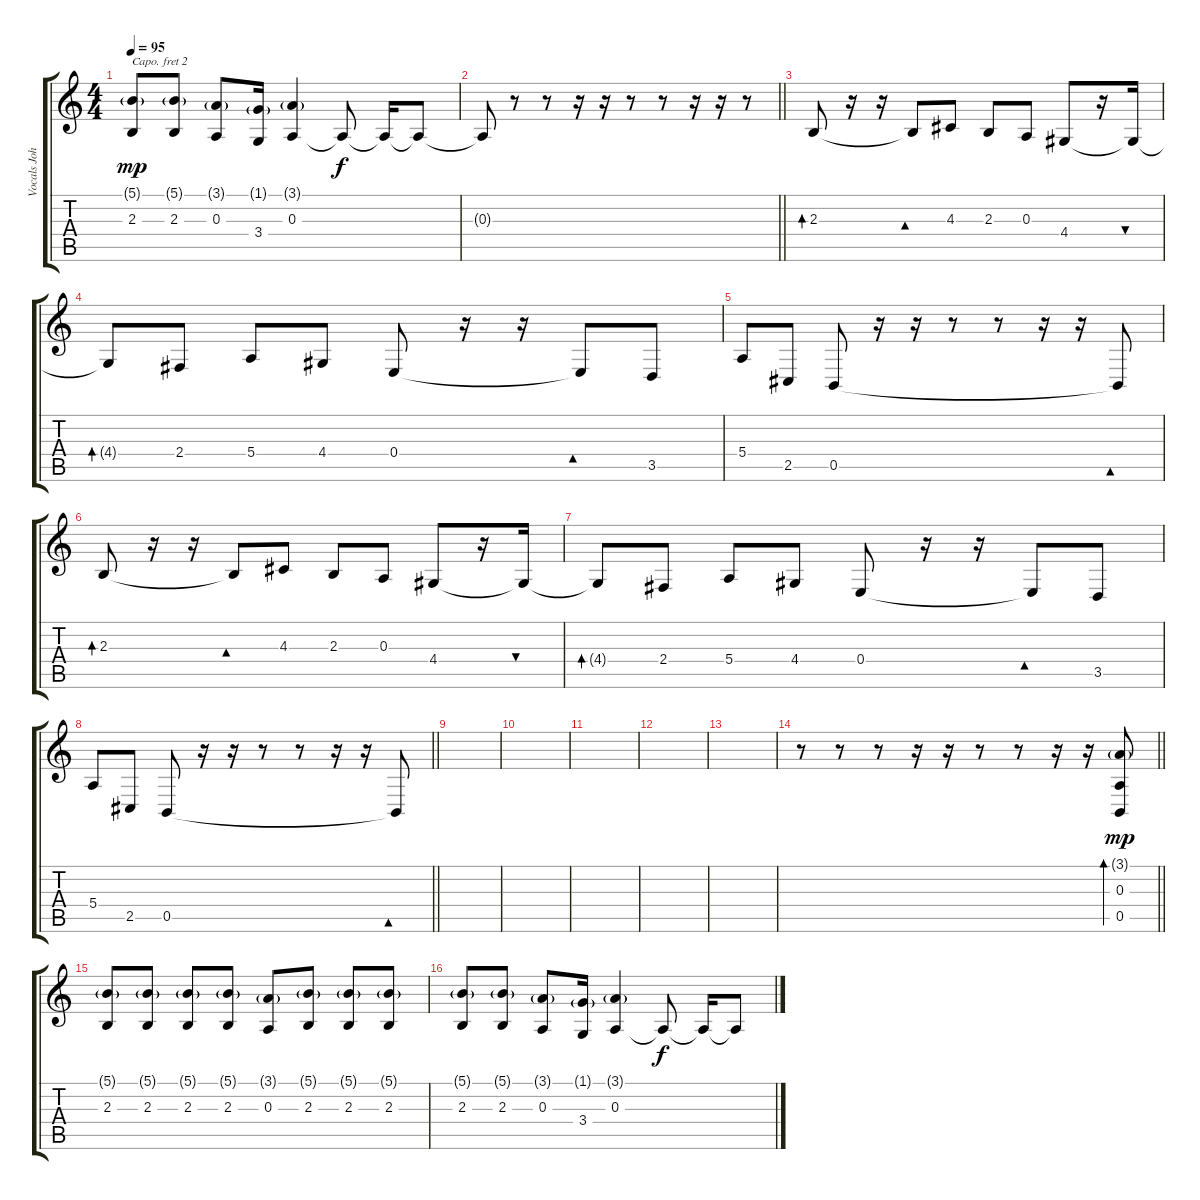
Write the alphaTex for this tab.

\track ("Vocals John - Paul Capo" "Vocals Joh") {instrument baritonesax}
\staff {score tabs}
\capo 2
\tuning (E4 B3 G3 D3 A2 E2) {hide}
\ts (4 4)
\tempo 95
\clef g2
\ks c
(5.1{g} 2.3).8{dy mp} (5.1{g} 2.3).8 (3.1{g} 0.3).8 (1.1{g} 3.4).16 (3.1{g} 0.3).4 0.3{t}.8{dy f} 0.3{t}.16 0.3{t}.8 |
\barLineRight lightlight
0.3{t}.8 r.8 r.8 r.16 r.16 r.8 r.8 r.16 r.16 r.8 |
2.3.8{bd 60} r.16 r.16 2.3{t}.8{bd 60} 4.3.8 2.3.8 0.3.8 4.4.8 r.16 4.4{t}.16{bu 60} |
4.4{t}.8{bd 60} 2.4.8 5.4.8 4.4.8 0.4.8 r.16 r.16 0.4{t}.8{bd 60} 3.5.8 |
5.4.8 2.5.8 0.5.8 r.16 r.16 r.8 r.8 r.16 r.16 0.5{t}.8{bd 60} |
2.3.8{bd 60} r.16 r.16 2.3{t}.8{bd 60} 4.3.8 2.3.8 0.3.8 4.4.8 r.16 4.4{t}.16{bu 60} |
4.4{t}.8{bd 60} 2.4.8 5.4.8 4.4.8 0.4.8 r.16 r.16 0.4{t}.8{bd 60} 3.5.8 |
\barLineRight lightlight
5.4.8 2.5.8 0.5.8 r.16 r.16 r.8 r.8 r.16 r.16 0.5{t}.8{bd 60} |
|
|
|
|
|
\barLineRight lightlight
r.8 r.8 r.8 r.16 r.16 r.8 r.8 r.16 r.16 (3.1{g} 0.3 0.5).8{bd 60 dy mp} |
(5.1{g} 2.3).8 (5.1{g} 2.3).8 (5.1{g} 2.3).8 (5.1{g} 2.3).8 (3.1{g} 0.3).8 (5.1{g} 2.3).8 (5.1{g} 2.3).8 (5.1{g} 2.3).8 |
(5.1{g} 2.3).8 (5.1{g} 2.3).8 (3.1{g} 0.3).8 (1.1{g} 3.4).16 (3.1{g} 0.3).4 0.3{t}.8{dy f} 0.3{t}.16 0.3{t}.8
